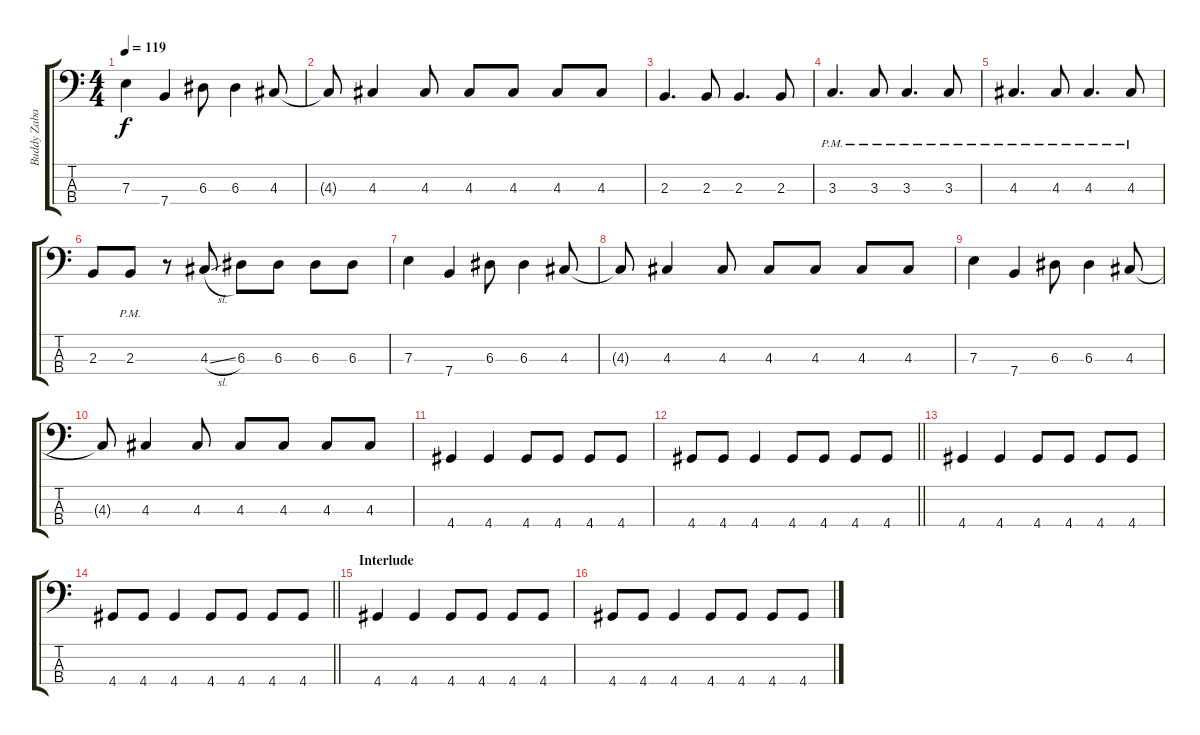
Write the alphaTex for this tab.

\track ("Buddy Zabala(Bass)" "Buddy Zaba") {instrument electricbassfinger}
\staff {score tabs}
\tuning (G2 D2 A1 E1) {hide}
\ts (4 4)
\tempo 119
\clef f4
\ks c
7.3.4{dy f} 7.4.4 6.3.8 6.3.4 4.3.8 |
4.3{t}.8 4.3.4 4.3.8 4.3.8 4.3.8 4.3.8 4.3.8 |
2.3.4{d} 2.3.8 2.3.4{d} 2.3.8 |
3.3{pm}.4{d} 3.3{pm}.8 3.3{pm}.4{d} 3.3{pm}.8 |
4.3{pm}.4{d} 4.3{pm}.8 4.3{pm}.4{d} 4.3{pm}.8 |
2.3.8 2.3{pm}.8 r.8 4.3{sl}.8 6.3.8 6.3.8 6.3.8 6.3.8 |
7.3.4 7.4.4 6.3.8 6.3.4 4.3.8 |
4.3{t}.8 4.3.4 4.3.8 4.3.8 4.3.8 4.3.8 4.3.8 |
7.3.4 7.4.4 6.3.8 6.3.4 4.3.8 |
4.3{t}.8 4.3.4 4.3.8 4.3.8 4.3.8 4.3.8 4.3.8 |
4.4.4 4.4.4 4.4.8 4.4.8 4.4.8 4.4.8 |
\barLineRight lightlight
4.4.8 4.4.8 4.4.4 4.4.8 4.4.8 4.4.8 4.4.8 |
4.4.4 4.4.4 4.4.8 4.4.8 4.4.8 4.4.8 |
\barLineRight lightlight
4.4.8 4.4.8 4.4.4 4.4.8 4.4.8 4.4.8 4.4.8 |
\section ("" "Interlude")
4.4.4 4.4.4 4.4.8 4.4.8 4.4.8 4.4.8 |
4.4.8 4.4.8 4.4.4 4.4.8 4.4.8 4.4.8 4.4.8
